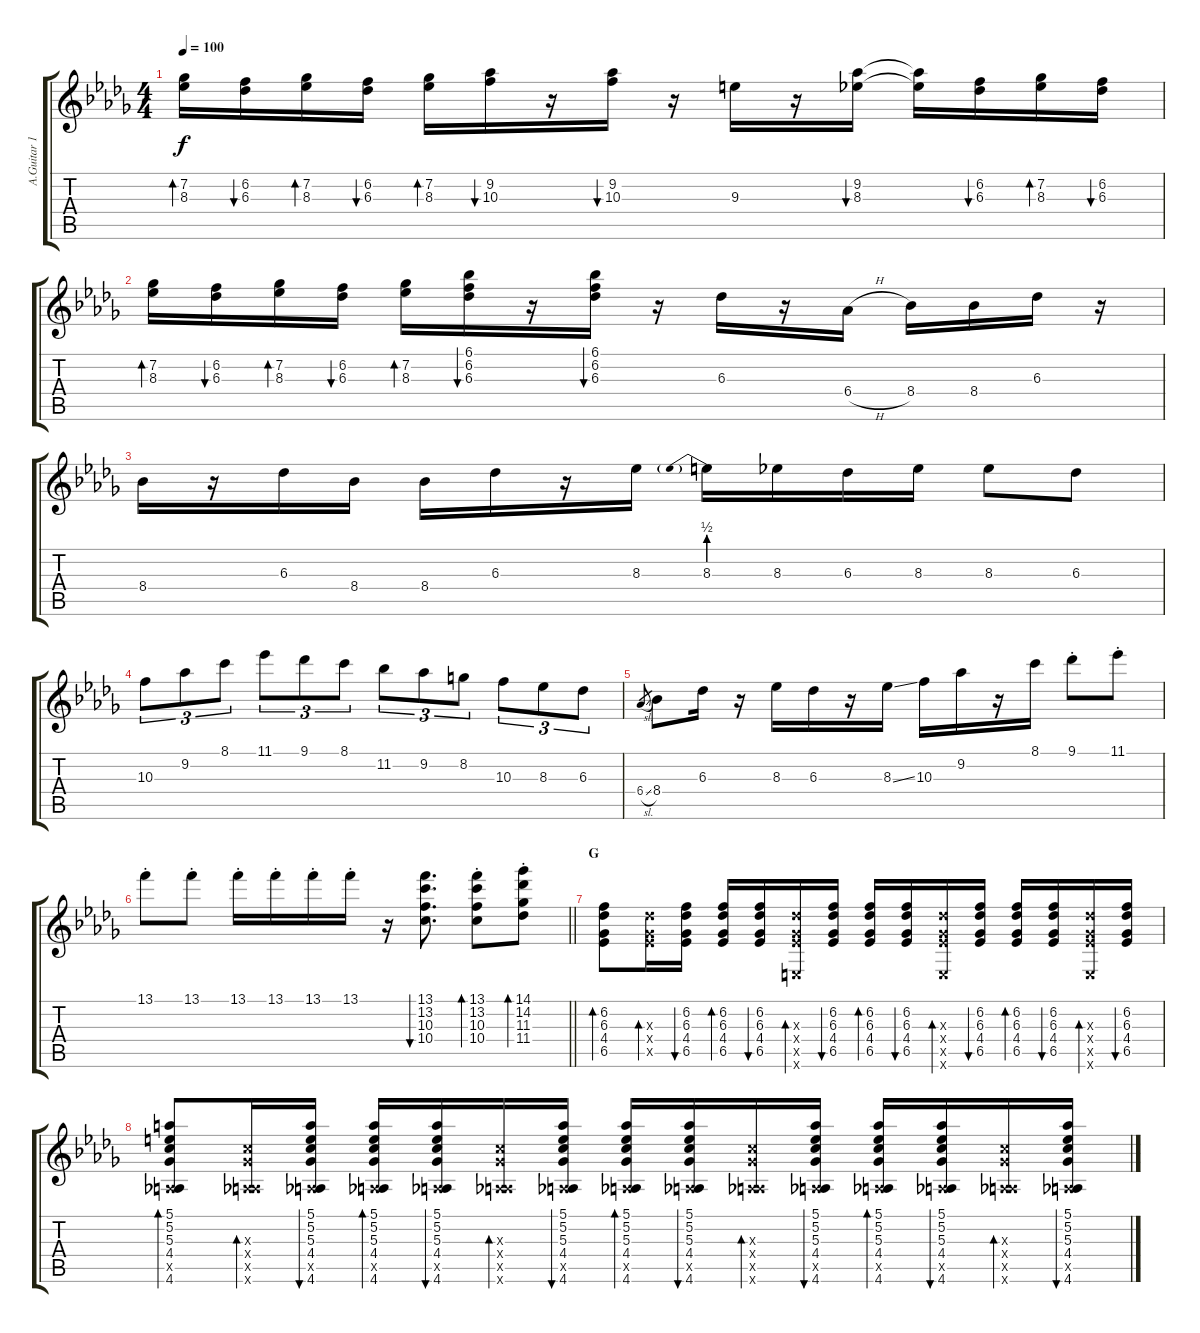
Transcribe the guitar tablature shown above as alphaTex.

\track ("A.Guitar 1" "A.Guitar 1") {instrument acousticguitarsteel}
\staff {score tabs}
\tuning (E4 B3 G3 D3 A2 E2) {hide}
\ts (4 4)
\tempo 100
\clef g2
\ks db
(7.2 8.3).16{bd 30 dy f} (6.2 6.3).16{bu 30} (7.2 8.3).16{bd 30} (6.2 6.3).16{bu 30} (7.2 8.3).16{bd 30} (9.2 10.3).16{bu 30} r.16 (9.2 10.3).16{bu 30} r.16 9.3.16 r.16 (9.2 8.3).16{bu 30} (9.2{t} 8.3{t}).16 (6.2 6.3).16{bu 30} (7.2 8.3).16{bd 30} (6.2 6.3).16{bu 30} |
(7.2 8.3).16{bd 30} (6.2 6.3).16{bu 30} (7.2 8.3).16{bd 30} (6.2 6.3).16{bu 30} (7.2 8.3).16{bd 30} (6.1 6.2 6.3).16{bu 30} r.16 (6.1 6.2 6.3).16{bu 30} r.16 6.3.16 r.16 6.4{h}.16 8.4.16 8.4.16 6.3.16 r.16 |
8.4.16 r.16 6.3.16 8.4.16 8.4.16 6.3.16 r.16 8.3.16 8.3{be (prebend 0 2 60 2)}.16 8.3.16 6.3.16 8.3.16 8.3.8 6.3.8 |
10.3.8{tu (3 2)} 9.2.8{tu (3 2)} 8.1.8{tu (3 2)} 11.1.8{tu (3 2)} 9.1.8{tu (3 2)} 8.1.8{tu (3 2)} 11.2.8{tu (3 2)} 9.2.8{tu (3 2)} 8.2.8{tu (3 2)} 10.3.8{tu (3 2)} 8.3.8{tu (3 2)} 6.3.8{tu (3 2)} |
6.4{sl}.8{gr} 8.4.8 6.3.16 r.16 8.3.16 6.3.16 r.16 8.3{ss}.16 10.3.16 9.2.16 r.16 8.1.16 9.1{st}.8 11.1{st}.8 |
\barLineRight lightlight
13.1{st}.8 13.1{st}.8 13.1{st}.16 13.1{st}.16 13.1{st}.16 13.1{st}.16 r.16 (13.1 13.2 10.3 10.4).8{d bu 30} (13.1{st} 13.2{st} 10.3{st} 10.4{st}).8{bd 30} (14.1{st} 14.2{st} 11.3{st} 11.4{st}).8{bd 30} |
\section ("" "G")
(6.2 6.3 4.4 6.5).8{bd 30} (6.3{x} 4.4{x} 6.5{x}).16{bd 30} (6.2 6.3 4.4 6.5).16{bu 30} (6.2 6.3 4.4 6.5).16{bd 30} (6.2 6.3 4.4 6.5).16{bu 30} (6.3{x} 4.4{x} 6.5{x} 0.6{x}).16{bd 30} (6.2 6.3 4.4 6.5).16{bu 30} (6.2 6.3 4.4 6.5).16{bd 30} (6.2 6.3 4.4 6.5).16{bu 30} (6.3{x} 4.4{x} 6.5{x} 0.6{x}).16{bd 30} (6.2 6.3 4.4 6.5).16{bu 30} (6.2 6.3 4.4 6.5).16{bd 30} (6.2 6.3 4.4 6.5).16{bu 30} (6.3{x} 4.4{x} 6.5{x} 0.6{x}).16{bd 30} (6.2 6.3 4.4 6.5).16{bu 30} |
(5.1 5.2 5.3 4.4 0.5{x} 4.6).8{bd 30} (5.3{x} 4.4{x} 0.5{x} 4.6{x}).16{bd 30} (5.1 5.2 5.3 4.4 0.5{x} 4.6).16{bu 30} (5.1 5.2 5.3 4.4 0.5{x} 4.6).16{bd 30} (5.1 5.2 5.3 4.4 0.5{x} 4.6).16{bu 30} (5.3{x} 4.4{x} 0.5{x} 4.6{x}).16{bd 30} (5.1 5.2 5.3 4.4 0.5{x} 4.6).16{bu 30} (5.1 5.2 5.3 4.4 0.5{x} 4.6).16{bd 30} (5.1 5.2 5.3 4.4 0.5{x} 4.6).16{bu 30} (5.3{x} 4.4{x} 0.5{x} 4.6{x}).16{bd 30} (5.1 5.2 5.3 4.4 0.5{x} 4.6).16{bu 30} (5.1 5.2 5.3 4.4 0.5{x} 4.6).16{bd 30} (5.1 5.2 5.3 4.4 0.5{x} 4.6).16{bu 30} (5.3{x} 4.4{x} 0.5{x} 4.6{x}).16{bd 30} (5.1 5.2 5.3 4.4 0.5{x} 4.6).16{bu 30}
